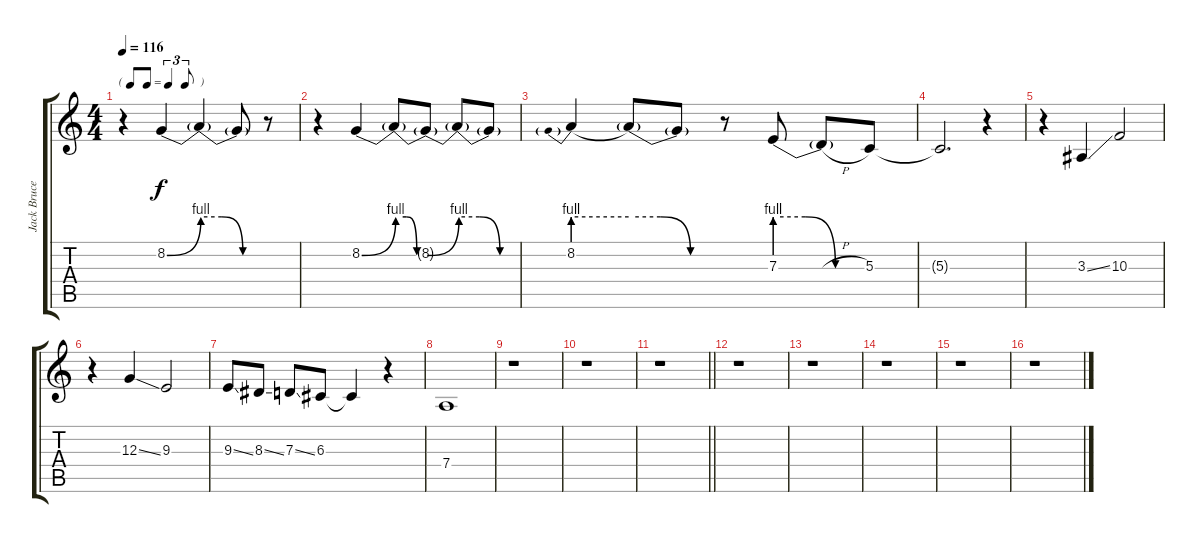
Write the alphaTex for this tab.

\track ("Jack Bruce - Cello arr. for Guitar" "Jack Bruce") {instrument cello}
\staff {score tabs}
\tuning (E4 B3 G3 D3 A2 E2) {hide}
\ts (4 4)
\tf triplet8th
\tempo 116
\clef g2
\ks c
r.4{dy f} 8.2{be (bend 0 0 60 4)}.4 8.2{be (custom 0 4 20 4 40 0 60 0) t}.4 8.2{t}.8 r.8 |
r.4 8.2{be (bend 0 0 60 4)}.4 8.2{be (custom 0 4 20 4 40 0 60 0) t}.8 8.2{be (bend 0 0 60 4) t}.8 8.2{be (custom 0 4 20 4 40 0 60 0) t}.8 8.2{t}.8 |
8.2{be (prebend 0 4 60 4)}.4 8.2{be (custom 0 4 20 4 40 0 60 0) t}.8 8.2{t}.8 r.8 7.3{be (custom 0 4 20 4 40 0 60 0)}.8 7.3{h t}.8 5.3.8 |
5.3{t}.2{d} r.4 |
r.4 3.3{ss}.4 10.3.2 |
r.4 12.3{ss}.4 9.3.2 |
9.3{ss}.8 8.3{ss}.8 7.3{ss}.8 6.3.8 6.3{t}.4 r.4 |
7.4.1 |
r.1 |
r.1 |
\barLineRight lightlight
r.1 |
r.1 |
r.1 |
r.1 |
r.1 |
r.1
